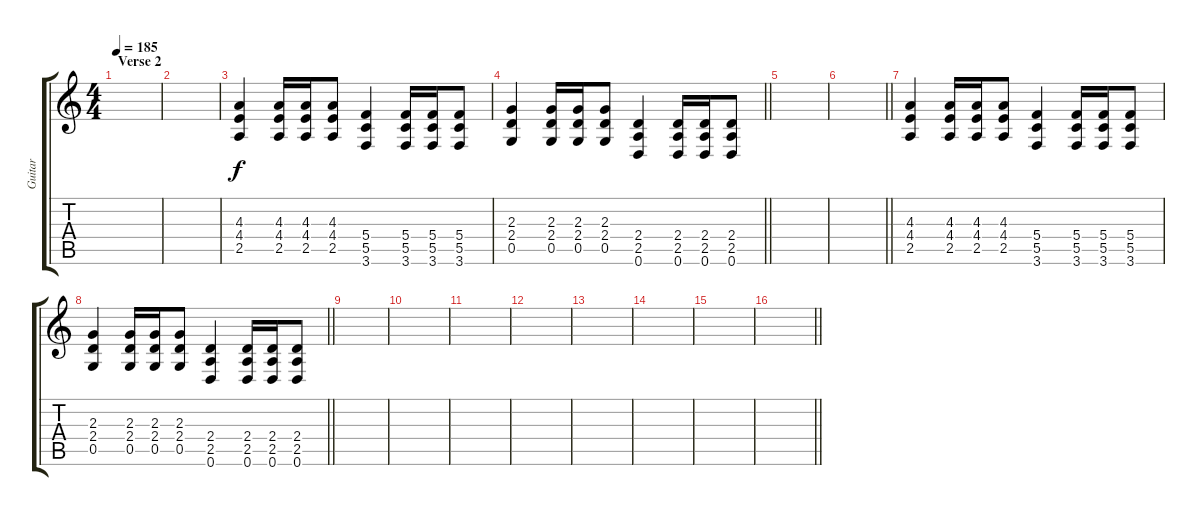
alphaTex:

\track ("Guitar" "Guitar") {solo instrument distortionguitar}
\staff {score tabs}
\tuning (D4 A3 F3 C3 G2 D2) {hide}
\ts (4 4)
\section ("" "Verse 2")
\tempo 185
\clef g2
\ks c
|
|
(4.3 4.4 2.5).4 (4.3 4.4 2.5).16 (4.3 4.4 2.5).16 (4.3 4.4 2.5).8 (5.4 5.5 3.6).4 (5.4 5.5 3.6).16 (5.4 5.5 3.6).16 (5.4 5.5 3.6).8 |
\barLineRight lightlight
(2.3 2.4 0.5).4 (2.3 2.4 0.5).16 (2.3 2.4 0.5).16 (2.3 2.4 0.5).8 (2.4 2.5 0.6).4 (2.4 2.5 0.6).16 (2.4 2.5 0.6).16 (2.4 2.5 0.6).8 |
|
\barLineRight lightlight
|
(4.3 4.4 2.5).4 (4.3 4.4 2.5).16 (4.3 4.4 2.5).16 (4.3 4.4 2.5).8 (5.4 5.5 3.6).4 (5.4 5.5 3.6).16 (5.4 5.5 3.6).16 (5.4 5.5 3.6).8 |
\barLineRight lightlight
(2.3 2.4 0.5).4 (2.3 2.4 0.5).16 (2.3 2.4 0.5).16 (2.3 2.4 0.5).8 (2.4 2.5 0.6).4 (2.4 2.5 0.6).16 (2.4 2.5 0.6).16 (2.4 2.5 0.6).8 |
|
|
|
|
|
|
|
\barLineRight lightlight
